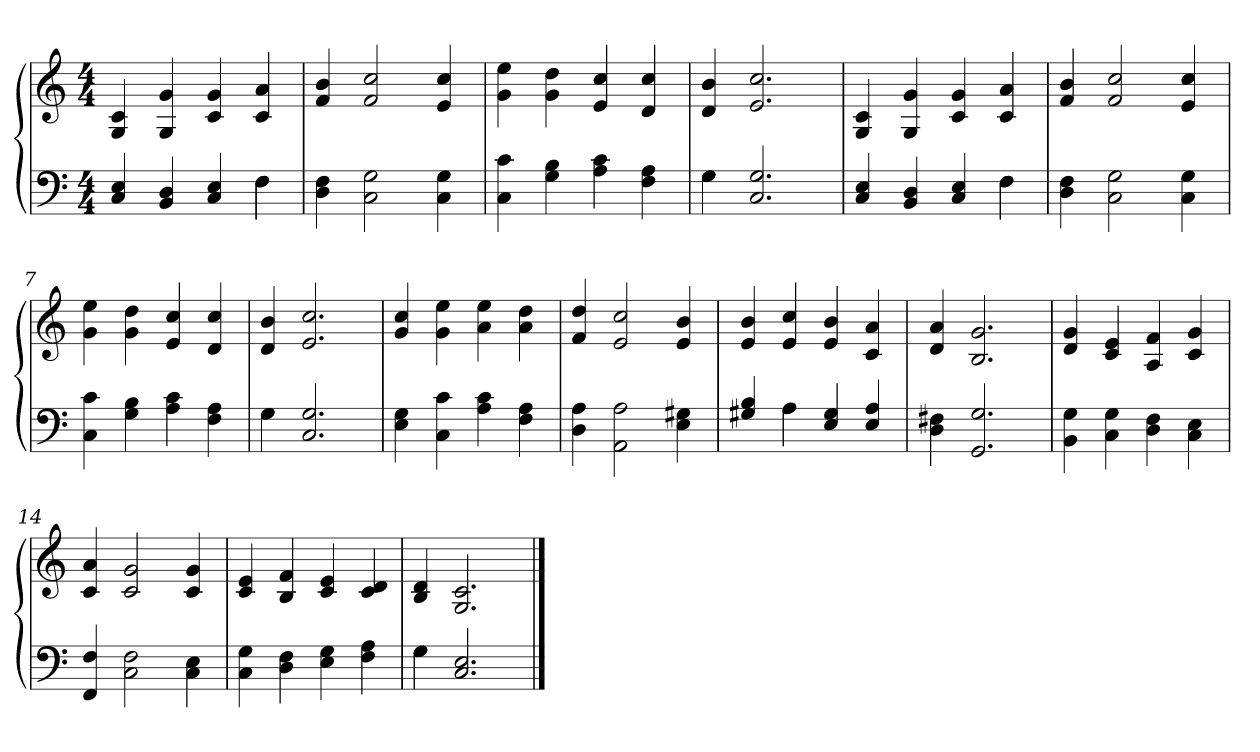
**kern	**kern
*part2	*part1
*staff2	*staff1
*clefF4	*clefG2
*k[]	*k[]
*M4/4	*M4/4
=1	=1
*^	*
4C/ 4E/	2.ryy	4G/ 4c/
4BB/ 4D/	.	4G/ 4g/
4C/ 4E/	.	4c/ 4g/
4F\	4F\	4c/ 4a/
*v	*v	*
=2	=2
4D\ 4F\	4f/ 4b/
2C\ 2G\	2f/ 2cc/
4C\ 4G\	4e/ 4cc/
=3	=3
4C\ 4c\	4g\ 4ee\
4G\ 4B\	4g\ 4dd\
4A\ 4c\	4e/ 4cc/
4F\ 4A\	4d/ 4cc/
=4	=4
*^	*
4G\	4G\	4d/ 4b/
2.C/ 2.G/	2.ryy	2.e/ 2.cc/
=5	=5	=5
4C/ 4E/	2.ryy	4G/ 4c/
4BB/ 4D/	.	4G/ 4g/
4C/ 4E/	.	4c/ 4g/
4F\	4F\	4c/ 4a/
*v	*v	*
=6	=6
4D\ 4F\	4f/ 4b/
2C\ 2G\	2f/ 2cc/
4C\ 4G\	4e/ 4cc/
=7	=7
4C\ 4c\	4g\ 4ee\
4G\ 4B\	4g\ 4dd\
4A\ 4c\	4e/ 4cc/
4F\ 4A\	4d/ 4cc/
!!LO:LB:g=z
=8	=8
*^	*
4G\	4G\	4d/ 4b/
2.C/ 2.G/	2.ryy	2.e/ 2.cc/
*v	*v	*
=9	=9
4E\ 4G\	4g/ 4cc/
4C\ 4c\	4g\ 4ee\
4A\ 4c\	4a\ 4ee\
4F\ 4A\	4a\ 4dd\
=10	=10
4D\ 4A\	4f/ 4dd/
2AA\ 2A\	2e/ 2cc/
4E\ 4G#X\	4e/ 4b/
=11	=11
*^	*
4G#X/ 4B/	4ryy	4e/ 4b/
4A\	4A\	4e/ 4cc/
4E/ 4G#/	2ryy	4e/ 4b/
4E/ 4A/	.	4c/ 4a/
*v	*v	*
=12	=12
4D\ 4F#X\	4d/ 4a/
2.GG/ 2.G/	2.B/ 2.g/
=13	=13
4BB\ 4G\	4d/ 4g/
4C\ 4G\	4c/ 4e/
4D\ 4F\	4A/ 4f/
4C\ 4E\	4c/ 4g/
=14	=14
4FF/ 4F/	4c/ 4a/
2C\ 2F\	2c/ 2g/
4C\ 4E\	4c/ 4g/
!!LO:LB:g=z
=15	=15
4C\ 4G\	4c/ 4e/
4D\ 4F\	4B/ 4f/
4E\ 4G\	4c/ 4e/
4F\ 4A\	4c/ 4d/
=16	=16
*^	*
4G\	4G\	4B/ 4d/
2.C/ 2.E/	2.ryy	2.G/ 2.c/
*v	*v	*
==	==
*-	*-
